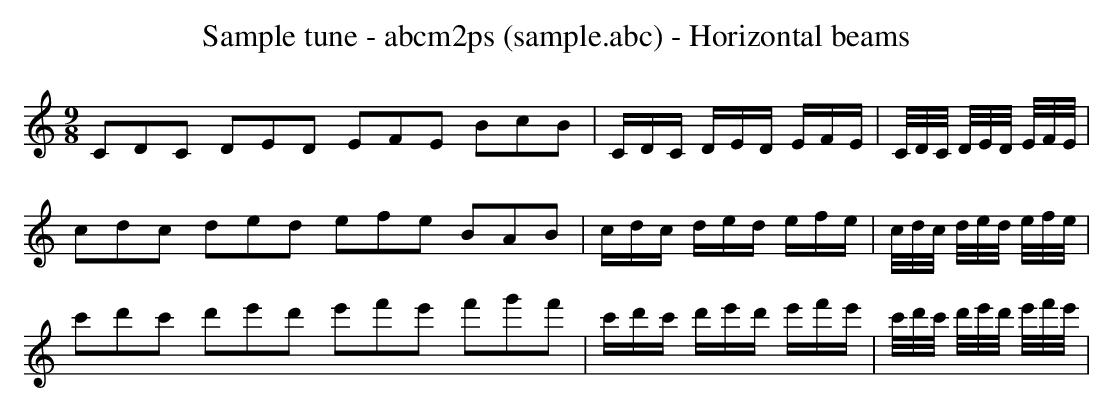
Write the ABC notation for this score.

X:1
T:Sample tune - abcm2ps (sample.abc) - Horizontal beams
M:9/8
K:C
L: 1/8
 c,d,c, d,e,d, e,f,e, b,cb,   | c,/d,/c,/ d,/e,/d,/ e,/f,/e,/  |\
   c,//d,//c,// d,//e,//d,// e,//f,//e,//  |
 cdc ded efe b,a,b,| c/d/c/ d/e/d/ e/f/e/ | c//d//c// d//e//d// e//f//e// |
 c'd'c' d'e'd' e'f'e' f'g'f' | c'/d'/c'/ d'/e'/d'/ e'/f'/e'/ |\
   c'//d'//c'// d'//e'//d'// e'//f'//e'// |
